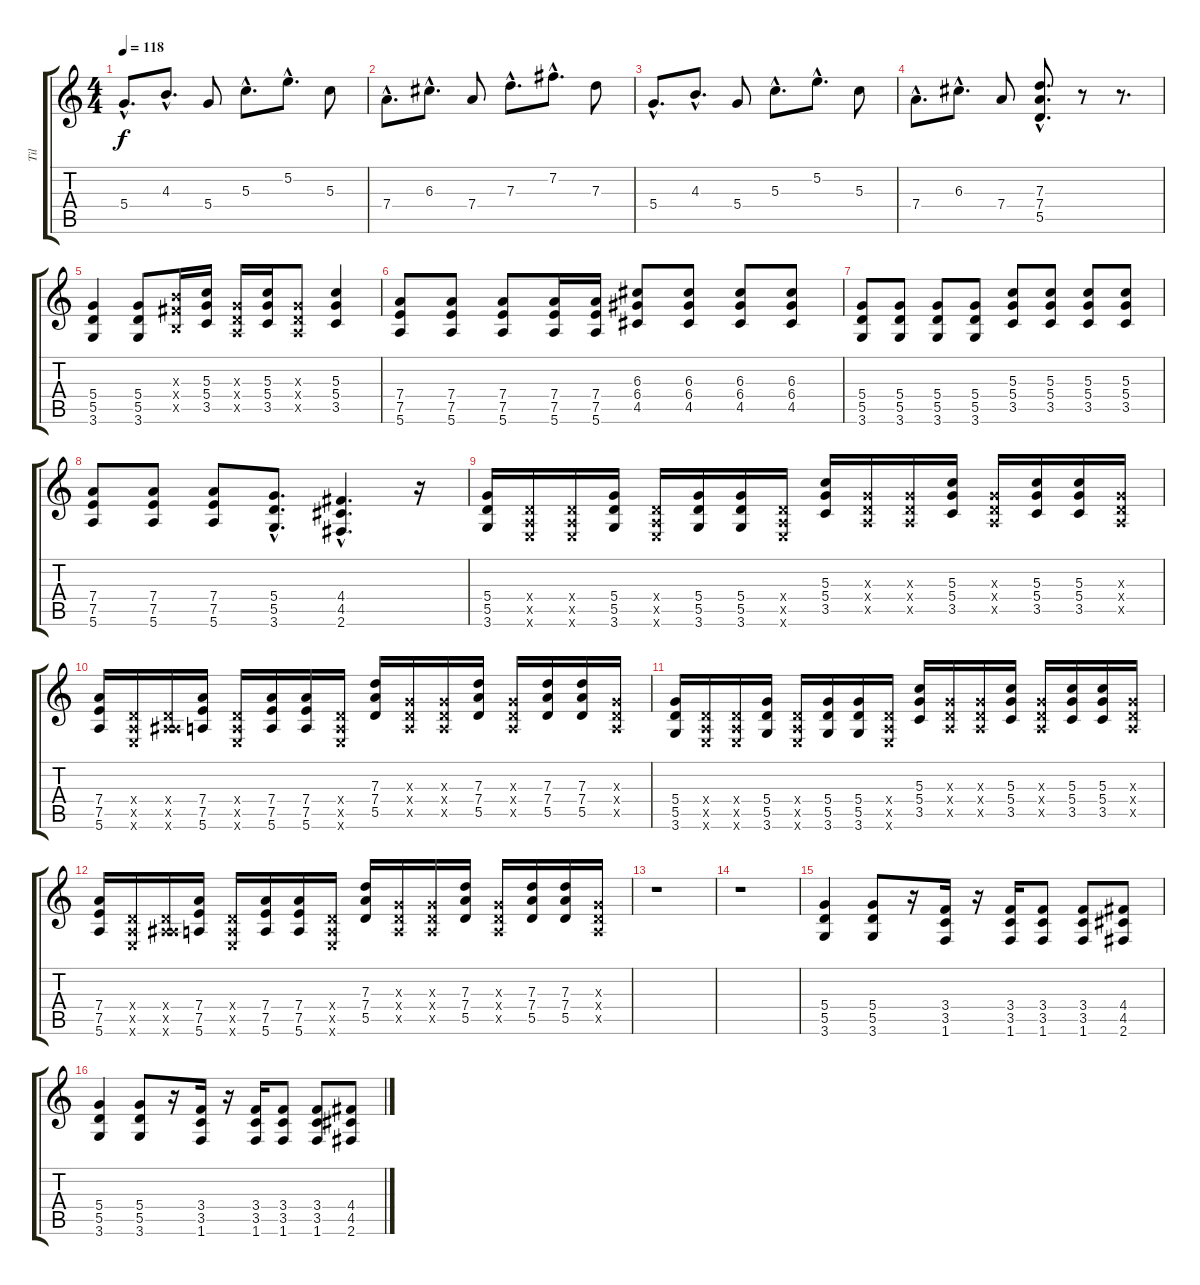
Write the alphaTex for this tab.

\track ("Til" "Til") {instrument electricguitarclean}
\staff {score tabs}
\tuning (E4 B3 G3 D3 A2 E2) {hide}
\ts (4 4)
\tempo 118
\clef g2
\ks c
5.4{hac}.8{d dy f volume 13 instrument overdrivenguitar} 4.3{hac}.8{d} 5.4.8 5.3{hac}.8{d} 5.2{hac}.8{d} 5.3.8 |
7.4{hac}.8{d} 6.3{hac}.8{d} 7.4.8 7.3{hac}.8{d} 7.2{hac}.8{d} 7.3.8 |
5.4{hac}.8{d} 4.3{hac}.8{d} 5.4.8 5.3{hac}.8{d} 5.2{hac}.8{d} 5.3.8 |
7.4{hac}.8{d} 6.3{hac}.8{d} 7.4.8 (7.3{hac} 7.4{hac} 5.5{hac}).8{d} r.8 r.8{d} |
(5.4 5.5 3.6).4{instrument electricguitarclean} (5.4 5.5 3.6).8 (4.3{x} 4.4{x} 2.5{x}).16 (5.3 5.4 3.5).16 (0.3{x} 0.4{x} 0.5{x}).16 (5.3 5.4 3.5).16 (0.3{x} 0.4{x} 0.5{x}).8 (5.3 5.4 3.5).4 |
(7.4 7.5 5.6).8 (7.4 7.5 5.6).8 (7.4 7.5 5.6).8 (7.4 7.5 5.6).16 (7.4 7.5 5.6).16 (6.3 6.4 4.5).8 (6.3 6.4 4.5).8 (6.3 6.4 4.5).8 (6.3 6.4 4.5).8 |
(5.4 5.5 3.6).8 (5.4 5.5 3.6).8 (5.4 5.5 3.6).8 (5.4 5.5 3.6).8 (5.3 5.4 3.5).8 (5.3 5.4 3.5).8 (5.3 5.4 3.5).8 (5.3 5.4 3.5).8 |
(7.4 7.5 5.6).8 (7.4 7.5 5.6).8 (7.4 7.5 5.6).8 (5.4{hac} 5.5{hac} 3.6{hac}).8{d} (4.4{hac} 4.5{hac} 2.6{hac}).4{d} r.16 |
(5.4 5.5 3.6).16 (0.4{x} 0.5{x} 0.6{x}).16 (0.4{x} 0.5{x} 0.6{x}).16 (5.4 5.5 3.6).16 (0.4{x} 0.5{x} 0.6{x}).16 (5.4 5.5 3.6).16 (5.4 5.5 3.6).16 (0.4{x} 0.5{x} 0.6{x}).16 (5.3 5.4 3.5).16 (0.3{x} 0.4{x} 0.5{x}).16 (0.3{x} 0.4{x} 0.5{x}).16 (5.3 5.4 3.5).16 (0.3{x} 0.4{x} 0.5{x}).16 (5.3 5.4 3.5).16 (5.3 5.4 3.5).16 (0.3{x} 0.4{x} 0.5{x}).16 |
(7.4 7.5 5.6).16 (0.4{x} 0.5{x} 0.6{x}).16 (0.4{x} 0.5{x} 6.6{x}).16 (7.4 7.5 5.6).16 (0.4{x} 0.5{x} 0.6{x}).16 (7.4 7.5 5.6).16 (7.4 7.5 5.6).16 (0.4{x} 0.5{x} 0.6{x}).16 (7.3 7.4 5.5).16 (0.3{x} 0.4{x} 0.5{x}).16 (0.3{x} 0.4{x} 0.5{x}).16 (7.3 7.4 5.5).16 (0.3{x} 0.4{x} 0.5{x}).16 (7.3 7.4 5.5).16 (7.3 7.4 5.5).16 (0.3{x} 0.4{x} 0.5{x}).16 |
(5.4 5.5 3.6).16 (0.4{x} 0.5{x} 0.6{x}).16 (0.4{x} 0.5{x} 0.6{x}).16 (5.4 5.5 3.6).16 (0.4{x} 0.5{x} 0.6{x}).16 (5.4 5.5 3.6).16 (5.4 5.5 3.6).16 (0.4{x} 0.5{x} 0.6{x}).16 (5.3 5.4 3.5).16 (0.3{x} 0.4{x} 0.5{x}).16 (0.3{x} 0.4{x} 0.5{x}).16 (5.3 5.4 3.5).16 (0.3{x} 0.4{x} 0.5{x}).16 (5.3 5.4 3.5).16 (5.3 5.4 3.5).16 (0.3{x} 0.4{x} 0.5{x}).16 |
(7.4 7.5 5.6).16 (0.4{x} 0.5{x} 0.6{x}).16 (0.4{x} 0.5{x} 6.6{x}).16 (7.4 7.5 5.6).16 (0.4{x} 0.5{x} 0.6{x}).16 (7.4 7.5 5.6).16 (7.4 7.5 5.6).16 (0.4{x} 0.5{x} 0.6{x}).16 (7.3 7.4 5.5).16 (0.3{x} 0.4{x} 0.5{x}).16 (0.3{x} 0.4{x} 0.5{x}).16 (7.3 7.4 5.5).16 (0.3{x} 0.4{x} 0.5{x}).16 (7.3 7.4 5.5).16 (7.3 7.4 5.5).16 (0.3{x} 0.4{x} 0.5{x}).16 |
r.1 |
r.1 |
(5.4 5.5 3.6).4{instrument overdrivenguitar} (5.4 5.5 3.6).8 r.16 (3.4 3.5 1.6).16 r.16 (3.4 3.5 1.6).16 (3.4 3.5 1.6).8 (3.4 3.5 1.6).8 (4.4 4.5 2.6).8 |
(5.4 5.5 3.6).4 (5.4 5.5 3.6).8 r.16 (3.4 3.5 1.6).16 r.16 (3.4 3.5 1.6).16 (3.4 3.5 1.6).8 (3.4 3.5 1.6).8 (4.4 4.5 2.6).8
